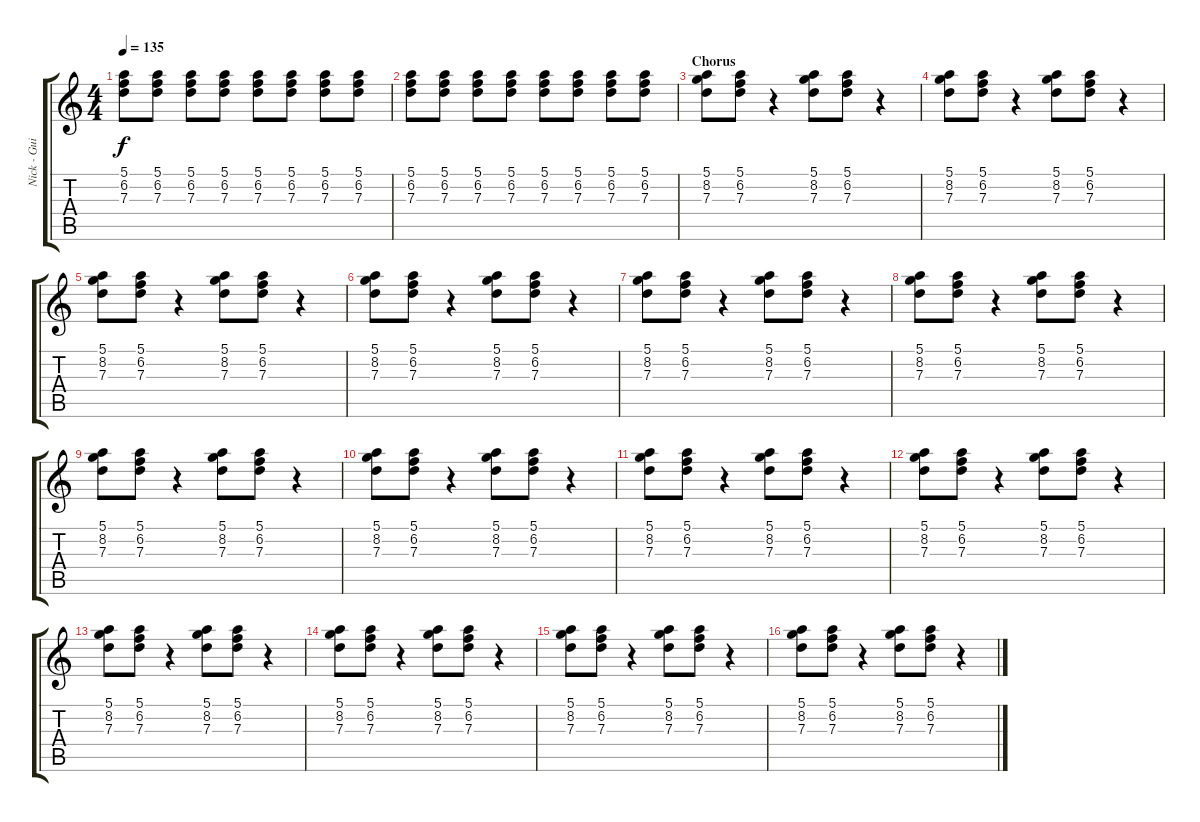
\track ("Nick - Guitar" "Nick - Gui") {instrument overdrivenguitar}
\staff {score tabs}
\tuning (E4 B3 G3 D3 A2 E2) {hide}
\ts (4 4)
\tempo 135
\clef g2
\ks c
(5.1 6.2 7.3).8{dy f} (5.1 6.2 7.3).8 (5.1 6.2 7.3).8 (5.1 6.2 7.3).8 (5.1 6.2 7.3).8 (5.1 6.2 7.3).8 (5.1 6.2 7.3).8 (5.1 6.2 7.3).8 |
(5.1 6.2 7.3).8 (5.1 6.2 7.3).8 (5.1 6.2 7.3).8 (5.1 6.2 7.3).8 (5.1 6.2 7.3).8 (5.1 6.2 7.3).8 (5.1 6.2 7.3).8 (5.1 6.2 7.3).8 |
\section ("" "Chorus")
(5.1 8.2 7.3).8{volume 8} (5.1 6.2 7.3).8 r.4 (5.1 8.2 7.3).8 (5.1 6.2 7.3).8 r.4 |
(5.1 8.2 7.3).8 (5.1 6.2 7.3).8 r.4 (5.1 8.2 7.3).8 (5.1 6.2 7.3).8 r.4 |
(5.1 8.2 7.3).8{volume 8} (5.1 6.2 7.3).8 r.4 (5.1 8.2 7.3).8 (5.1 6.2 7.3).8 r.4 |
(5.1 8.2 7.3).8 (5.1 6.2 7.3).8 r.4 (5.1 8.2 7.3).8 (5.1 6.2 7.3).8 r.4 |
(5.1 8.2 7.3).8{volume 6} (5.1 6.2 7.3).8 r.4 (5.1 8.2 7.3).8 (5.1 6.2 7.3).8 r.4 |
(5.1 8.2 7.3).8 (5.1 6.2 7.3).8 r.4 (5.1 8.2 7.3).8 (5.1 6.2 7.3).8 r.4 |
(5.1 8.2 7.3).8{volume 6} (5.1 6.2 7.3).8 r.4 (5.1 8.2 7.3).8 (5.1 6.2 7.3).8 r.4 |
(5.1 8.2 7.3).8 (5.1 6.2 7.3).8 r.4 (5.1 8.2 7.3).8 (5.1 6.2 7.3).8 r.4 |
(5.1 8.2 7.3).8{volume 8} (5.1 6.2 7.3).8 r.4 (5.1 8.2 7.3).8 (5.1 6.2 7.3).8 r.4 |
(5.1 8.2 7.3).8 (5.1 6.2 7.3).8 r.4 (5.1 8.2 7.3).8 (5.1 6.2 7.3).8 r.4 |
(5.1 8.2 7.3).8{volume 6} (5.1 6.2 7.3).8 r.4 (5.1 8.2 7.3).8 (5.1 6.2 7.3).8 r.4 |
(5.1 8.2 7.3).8 (5.1 6.2 7.3).8 r.4 (5.1 8.2 7.3).8 (5.1 6.2 7.3).8 r.4 |
(5.1 8.2 7.3).8{volume 6} (5.1 6.2 7.3).8 r.4 (5.1 8.2 7.3).8 (5.1 6.2 7.3).8 r.4 |
(5.1 8.2 7.3).8 (5.1 6.2 7.3).8 r.4 (5.1 8.2 7.3).8 (5.1 6.2 7.3).8 r.4
